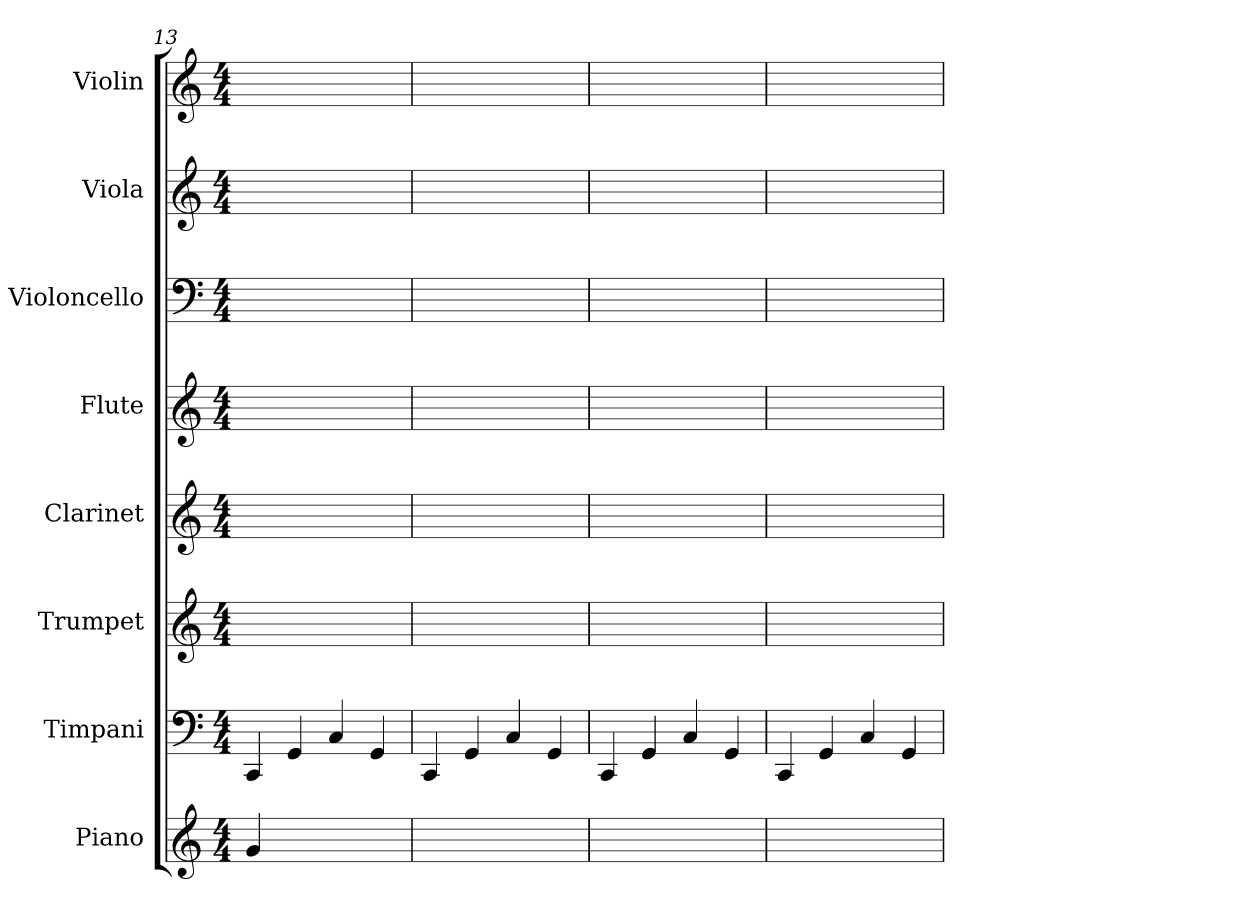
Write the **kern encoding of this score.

**kern	**kern	**kern	**kern	**kern	**kern	**kern	**kern
*part8	*part7	*part6	*part5	*part4	*part3	*part2	*part1
*staff8	*staff7	*staff6	*staff5	*staff4	*staff3	*staff2	*staff1
*I"Piano	*I"Timpani	*I"Trumpet	*I"Clarinet	*I"Flute	*I"Violoncello	*I"Viola	*I"Violin
*I'Pno	*I'Timp	*I'Tpt	*I'Cl	*I'Fl	*I'Vc	*I'Vla	*I'Vln
*clefG2	*clefF4	*clefG2	*clefG2	*clefG2	*clefF4	*clefG2	*clefG2
*	*	*ITrd1c2	*ITrd1c2	*	*	*	*
*k[]	*k[]	*k[b-e-]	*k[b-e-]	*k[]	*k[]	*k[]	*k[]
*M4/4	*M4/4	*M4/4	*M4/4	*M4/4	*M4/4	*M4/4	*M4/4
=13	=13	=13	=13	=13	=13	=13	=13
4g	4CC	1ryy	1ryy	1ryy	1ryy	1ryy	1ryy
2.ryy	4GG	.	.	.	.	.	.
.	4C	.	.	.	.	.	.
.	4GG	.	.	.	.	.	.
=14	=14	=14	=14	=14	=14	=14	=14
1ryy	4CC	1ryy	1ryy	1ryy	1ryy	1ryy	1ryy
.	4GG	.	.	.	.	.	.
.	4C	.	.	.	.	.	.
.	4GG	.	.	.	.	.	.
=15	=15	=15	=15	=15	=15	=15	=15
1ryy	4CC	1ryy	1ryy	1ryy	1ryy	1ryy	1ryy
.	4GG	.	.	.	.	.	.
.	4C	.	.	.	.	.	.
.	4GG	.	.	.	.	.	.
=16	=16	=16	=16	=16	=16	=16	=16
1ryy	4CC	1ryy	1ryy	1ryy	1ryy	1ryy	1ryy
.	4GG	.	.	.	.	.	.
.	4C	.	.	.	.	.	.
.	4GG	.	.	.	.	.	.
=	=	=	=	=	=	=	=
*-	*-	*-	*-	*-	*-	*-	*-
